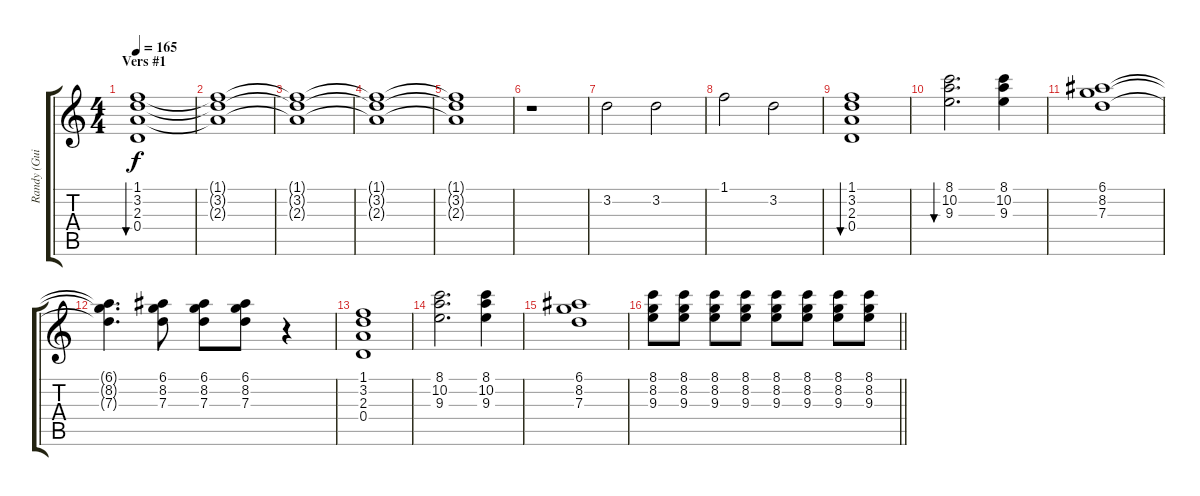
\track ("Randy (Guitar)" "Randy (Gui") {instrument distortionguitar}
\staff {score tabs}
\tuning (E4 B3 G3 D3 A2 D2) {hide}
\ts (4 4)
\section ("" "Vers #1")
\tempo 165
\clef g2
\ks c
(1.1 3.2 2.3 0.4).1{bu 480 dy f volume 0} |
(1.1{t} 3.2{t} 2.3{t}).1 |
(1.1{t} 3.2{t} 2.3{t}).1 |
(1.1{t} 3.2{t} 2.3{t}).1 |
(1.1{t} 3.2{t} 2.3{t}).1 |
r.1 |
3.2.2{volume 8} 3.2.2 |
1.1.2 3.2.2 |
(1.1 3.2 2.3 0.4).1{bu 480} |
(8.1 10.2 9.3).2{d bu 480} (8.1 10.2 9.3).4 |
(6.1 8.2 7.3).1 |
(6.1{t} 8.2{t} 7.3{t}).4{d} (6.1 8.2 7.3).8 (6.1 8.2 7.3).8 (6.1 8.2 7.3).8 r.4 |
(1.1 3.2 2.3 0.4).1 |
(8.1 10.2 9.3).2{d} (8.1 10.2 9.3).4 |
(6.1 8.2 7.3).1 |
\barLineRight lightlight
(8.1 8.2 9.3).8 (8.1 8.2 9.3).8 (8.1 8.2 9.3).8 (8.1 8.2 9.3).8 (8.1 8.2 9.3).8 (8.1 8.2 9.3).8 (8.1 8.2 9.3).8 (8.1 8.2 9.3).8
